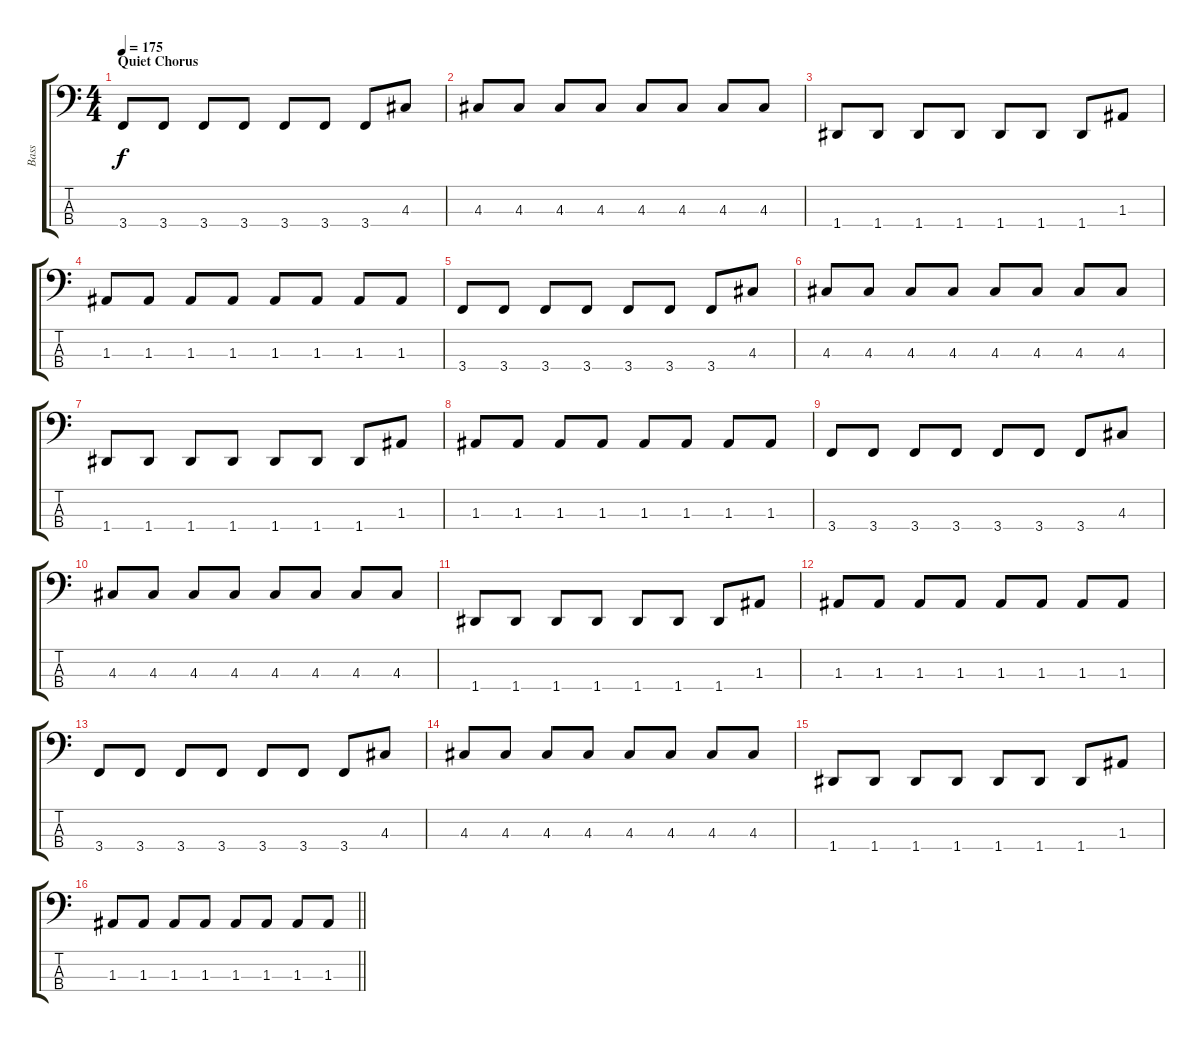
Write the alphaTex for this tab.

\track ("Bass" "Bass") {instrument electricbassfinger}
\staff {score tabs}
\tuning (G2 D2 A1 D1) {hide}
\ts (4 4)
\section ("" "Quiet Chorus")
\tempo 175
\clef f4
\ks c
3.4.8{dy f} 3.4.8 3.4.8 3.4.8 3.4.8 3.4.8 3.4.8 4.3.8 |
4.3.8 4.3.8 4.3.8 4.3.8 4.3.8 4.3.8 4.3.8 4.3.8 |
1.4.8 1.4.8 1.4.8 1.4.8 1.4.8 1.4.8 1.4.8 1.3.8 |
1.3.8 1.3.8 1.3.8 1.3.8 1.3.8 1.3.8 1.3.8 1.3.8 |
3.4.8 3.4.8 3.4.8 3.4.8 3.4.8 3.4.8 3.4.8 4.3.8 |
4.3.8 4.3.8 4.3.8 4.3.8 4.3.8 4.3.8 4.3.8 4.3.8 |
1.4.8 1.4.8 1.4.8 1.4.8 1.4.8 1.4.8 1.4.8 1.3.8 |
1.3.8 1.3.8 1.3.8 1.3.8 1.3.8 1.3.8 1.3.8 1.3.8 |
3.4.8 3.4.8 3.4.8 3.4.8 3.4.8 3.4.8 3.4.8 4.3.8 |
4.3.8 4.3.8 4.3.8 4.3.8 4.3.8 4.3.8 4.3.8 4.3.8 |
1.4.8 1.4.8 1.4.8 1.4.8 1.4.8 1.4.8 1.4.8 1.3.8 |
1.3.8 1.3.8 1.3.8 1.3.8 1.3.8 1.3.8 1.3.8 1.3.8 |
3.4.8 3.4.8 3.4.8 3.4.8 3.4.8 3.4.8 3.4.8 4.3.8 |
4.3.8 4.3.8 4.3.8 4.3.8 4.3.8 4.3.8 4.3.8 4.3.8 |
1.4.8 1.4.8 1.4.8 1.4.8 1.4.8 1.4.8 1.4.8 1.3.8 |
\barLineRight lightlight
1.3.8 1.3.8 1.3.8 1.3.8 1.3.8 1.3.8 1.3.8 1.3.8
